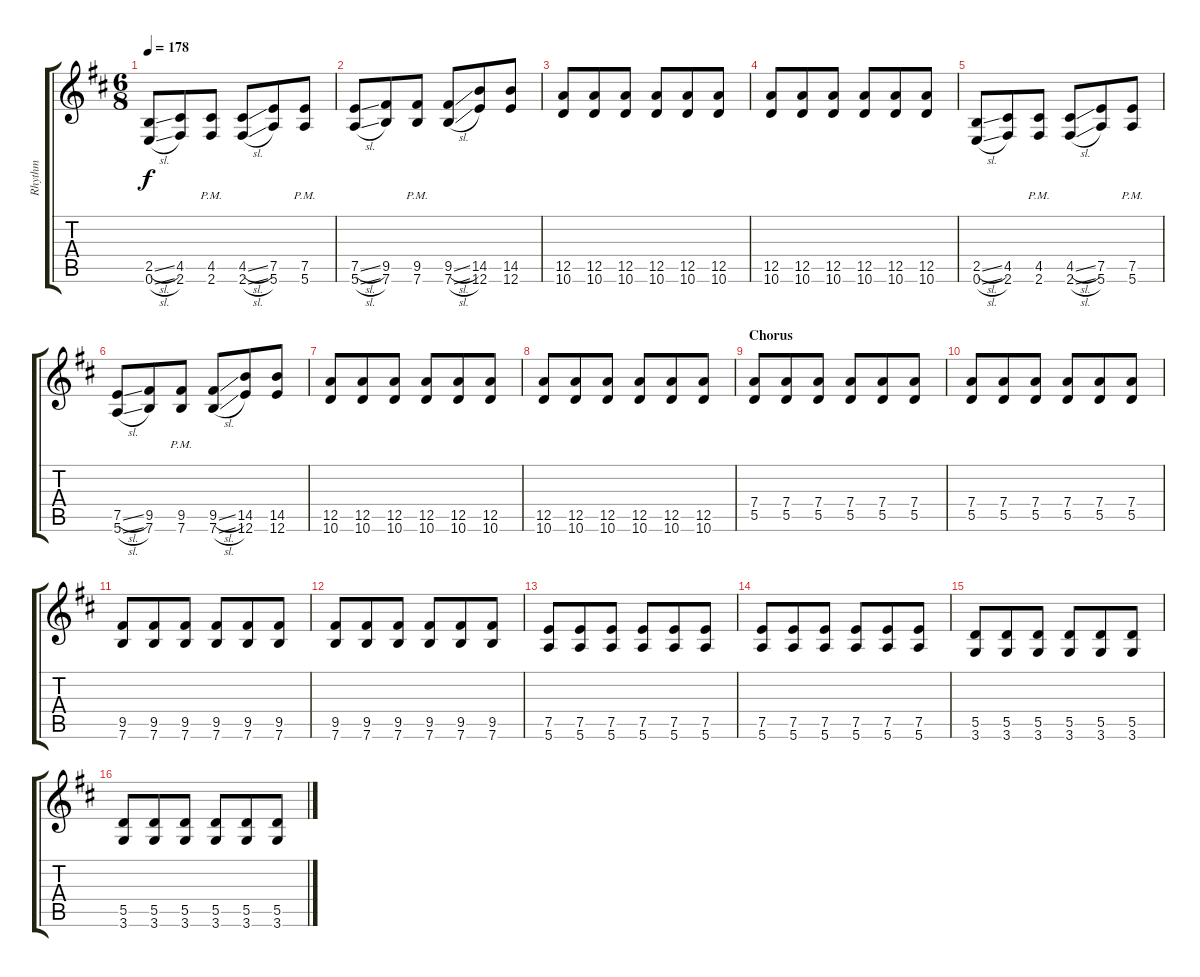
\track ("Rhythm" "Rhythm") {instrument distortionguitar}
\staff {score tabs}
\tuning (E4 B3 G3 D3 A2 E2) {hide}
\ts (6 8)
\tempo 178
\clef g2
\ks d
(2.5{sl} 0.6{sl}).8{dy f} (4.5 2.6).8 (4.5{pm} 2.6{pm}).8 (4.5{sl} 2.6{sl}).8 (7.5 5.6).8 (7.5{pm} 5.6{pm}).8 |
(7.5{sl} 5.6{sl}).8 (9.5 7.6).8 (9.5{pm} 7.6{pm}).8 (9.5{sl} 7.6{sl}).8 (14.5 12.6).8 (14.5 12.6).8 |
(12.5 10.6).8 (12.5 10.6).8 (12.5 10.6).8 (12.5 10.6).8 (12.5 10.6).8 (12.5 10.6).8 |
(12.5 10.6).8 (12.5 10.6).8 (12.5 10.6).8 (12.5 10.6).8 (12.5 10.6).8 (12.5 10.6).8 |
(2.5{sl} 0.6{sl}).8 (4.5 2.6).8 (4.5{pm} 2.6{pm}).8 (4.5{sl} 2.6{sl}).8 (7.5 5.6).8 (7.5{pm} 5.6{pm}).8 |
(7.5{sl} 5.6{sl}).8 (9.5 7.6).8 (9.5{pm} 7.6{pm}).8 (9.5{sl} 7.6{sl}).8 (14.5 12.6).8 (14.5 12.6).8 |
(12.5 10.6).8 (12.5 10.6).8 (12.5 10.6).8 (12.5 10.6).8 (12.5 10.6).8 (12.5 10.6).8 |
(12.5 10.6).8 (12.5 10.6).8 (12.5 10.6).8 (12.5 10.6).8 (12.5 10.6).8 (12.5 10.6).8 |
\section ("" "Chorus")
(7.4 5.5).8 (7.4 5.5).8 (7.4 5.5).8 (7.4 5.5).8 (7.4 5.5).8 (7.4 5.5).8 |
(7.4 5.5).8 (7.4 5.5).8 (7.4 5.5).8 (7.4 5.5).8 (7.4 5.5).8 (7.4 5.5).8 |
(9.5 7.6).8 (9.5 7.6).8 (9.5 7.6).8 (9.5 7.6).8 (9.5 7.6).8 (9.5 7.6).8 |
(9.5 7.6).8 (9.5 7.6).8 (9.5 7.6).8 (9.5 7.6).8 (9.5 7.6).8 (9.5 7.6).8 |
(7.5 5.6).8 (7.5 5.6).8 (7.5 5.6).8 (7.5 5.6).8 (7.5 5.6).8 (7.5 5.6).8 |
(7.5 5.6).8 (7.5 5.6).8 (7.5 5.6).8 (7.5 5.6).8 (7.5 5.6).8 (7.5 5.6).8 |
(5.5 3.6).8 (5.5 3.6).8 (5.5 3.6).8 (5.5 3.6).8 (5.5 3.6).8 (5.5 3.6).8 |
(5.5 3.6).8 (5.5 3.6).8 (5.5 3.6).8 (5.5 3.6).8 (5.5 3.6).8 (5.5 3.6).8
